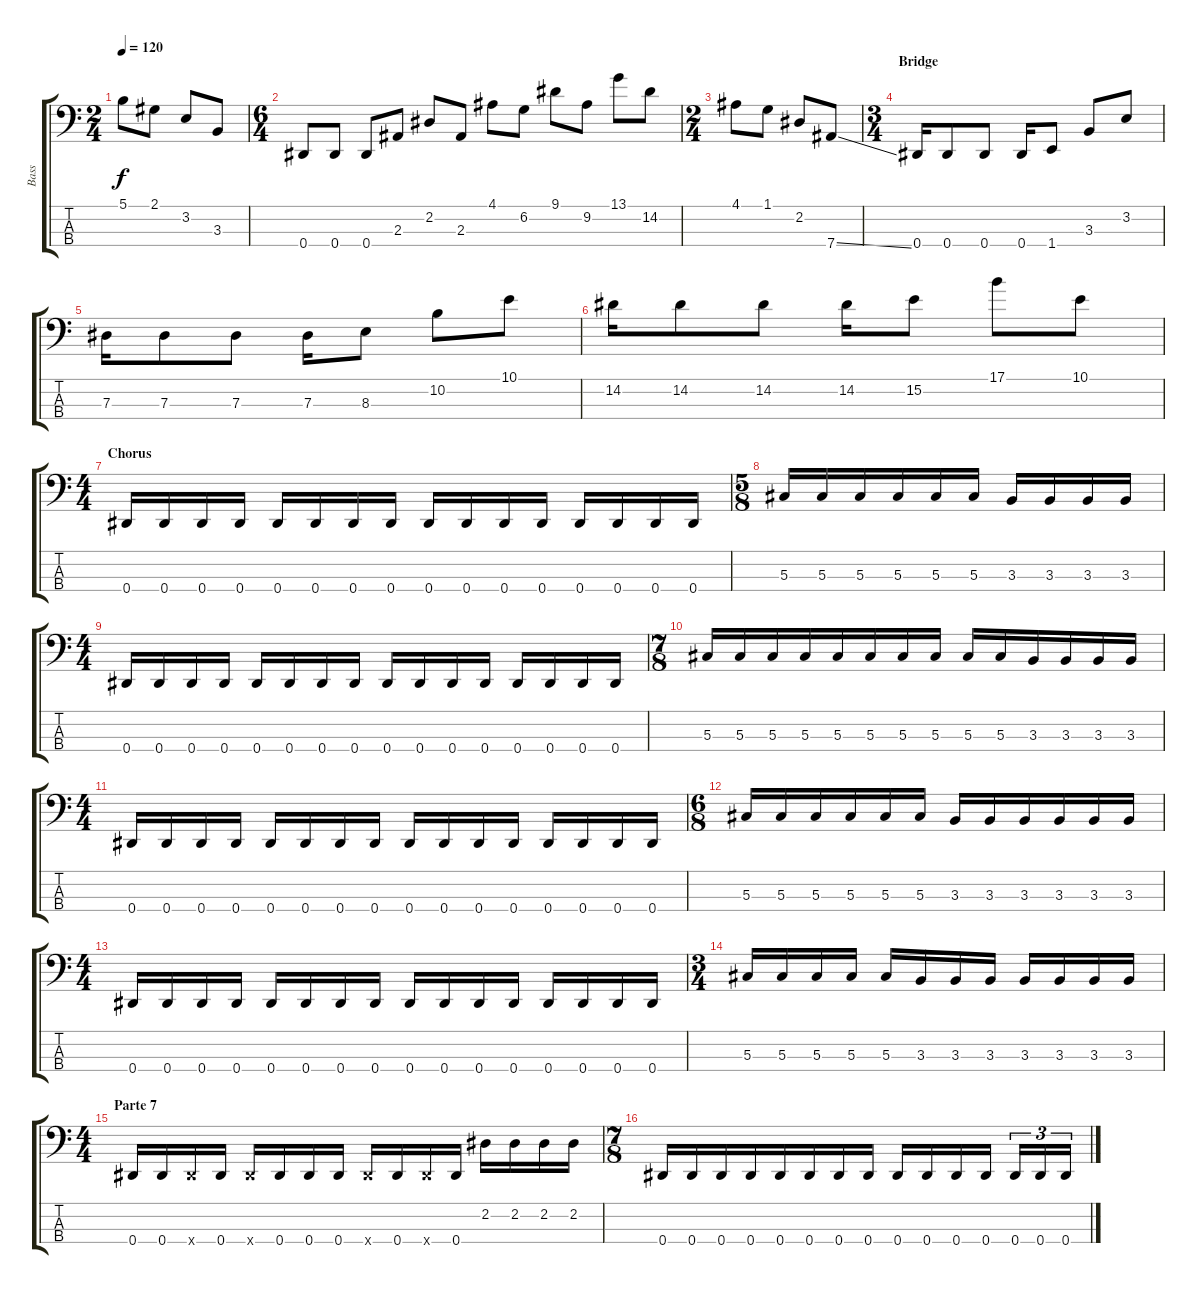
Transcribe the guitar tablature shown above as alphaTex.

\track ("Bass" "Bass") {instrument electricbassfinger}
\staff {score tabs}
\tuning (Gb2 Db2 Ab1 Eb1) {hide}
\ts (2 4)
\tempo 120
\clef f4
\ks c
5.1.8{dy f} 2.1.8 3.2.8 3.3.8 |
\ts (6 4)
0.4.8 0.4.8 0.4.8 2.3.8 2.2.8 2.3.8 4.1.8 6.2.8 9.1.8 9.2.8 13.1.8 14.2.8 |
\ts (2 4)
4.1.8 1.1.8 2.2.8 7.4{ss}.8 |
\ts (3 4)
\section ("" "Bridge")
0.4.16 0.4.8 0.4.8 0.4.16 1.4.8 3.3.8 3.2.8 |
7.3.16 7.3.8 7.3.8 7.3.16 8.3.8 10.2.8 10.1.8 |
14.2.16 14.2.8 14.2.8 14.2.16 15.2.8 17.1.8 10.1.8 |
\ts (4 4)
\section ("" "Chorus")
0.4.16 0.4.16 0.4.16 0.4.16 0.4.16 0.4.16 0.4.16 0.4.16 0.4.16 0.4.16 0.4.16 0.4.16 0.4.16 0.4.16 0.4.16 0.4.16 |
\ts (5 8)
5.3.16 5.3.16 5.3.16 5.3.16 5.3.16 5.3.16 3.3.16 3.3.16 3.3.16 3.3.16 |
\ts (4 4)
0.4.16 0.4.16 0.4.16 0.4.16 0.4.16 0.4.16 0.4.16 0.4.16 0.4.16 0.4.16 0.4.16 0.4.16 0.4.16 0.4.16 0.4.16 0.4.16 |
\ts (7 8)
5.3.16 5.3.16 5.3.16 5.3.16 5.3.16 5.3.16 5.3.16 5.3.16 5.3.16 5.3.16 3.3.16 3.3.16 3.3.16 3.3.16 |
\ts (4 4)
0.4.16 0.4.16 0.4.16 0.4.16 0.4.16 0.4.16 0.4.16 0.4.16 0.4.16 0.4.16 0.4.16 0.4.16 0.4.16 0.4.16 0.4.16 0.4.16 |
\ts (6 8)
5.3.16 5.3.16 5.3.16 5.3.16 5.3.16 5.3.16 3.3.16 3.3.16 3.3.16 3.3.16 3.3.16 3.3.16 |
\ts (4 4)
0.4.16 0.4.16 0.4.16 0.4.16 0.4.16 0.4.16 0.4.16 0.4.16 0.4.16 0.4.16 0.4.16 0.4.16 0.4.16 0.4.16 0.4.16 0.4.16 |
\ts (3 4)
5.3.16 5.3.16 5.3.16 5.3.16 5.3.16 3.3.16 3.3.16 3.3.16 3.3.16 3.3.16 3.3.16 3.3.16 |
\ts (4 4)
\section ("" "Parte 7")
0.4.16 0.4.16 0.4{x}.16 0.4.16 0.4{x}.16 0.4.16 0.4.16 0.4.16 0.4{x}.16 0.4.16 0.4{x}.16 0.4.16 2.2.16 2.2.16 2.2.16 2.2.16 |
\ts (7 8)
0.4.16 0.4.16 0.4.16 0.4.16 0.4.16 0.4.16 0.4.16 0.4.16 0.4.16 0.4.16 0.4.16 0.4.16 0.4.16{tu (3 2)} 0.4.16{tu (3 2)} 0.4.16{tu (3 2)}
